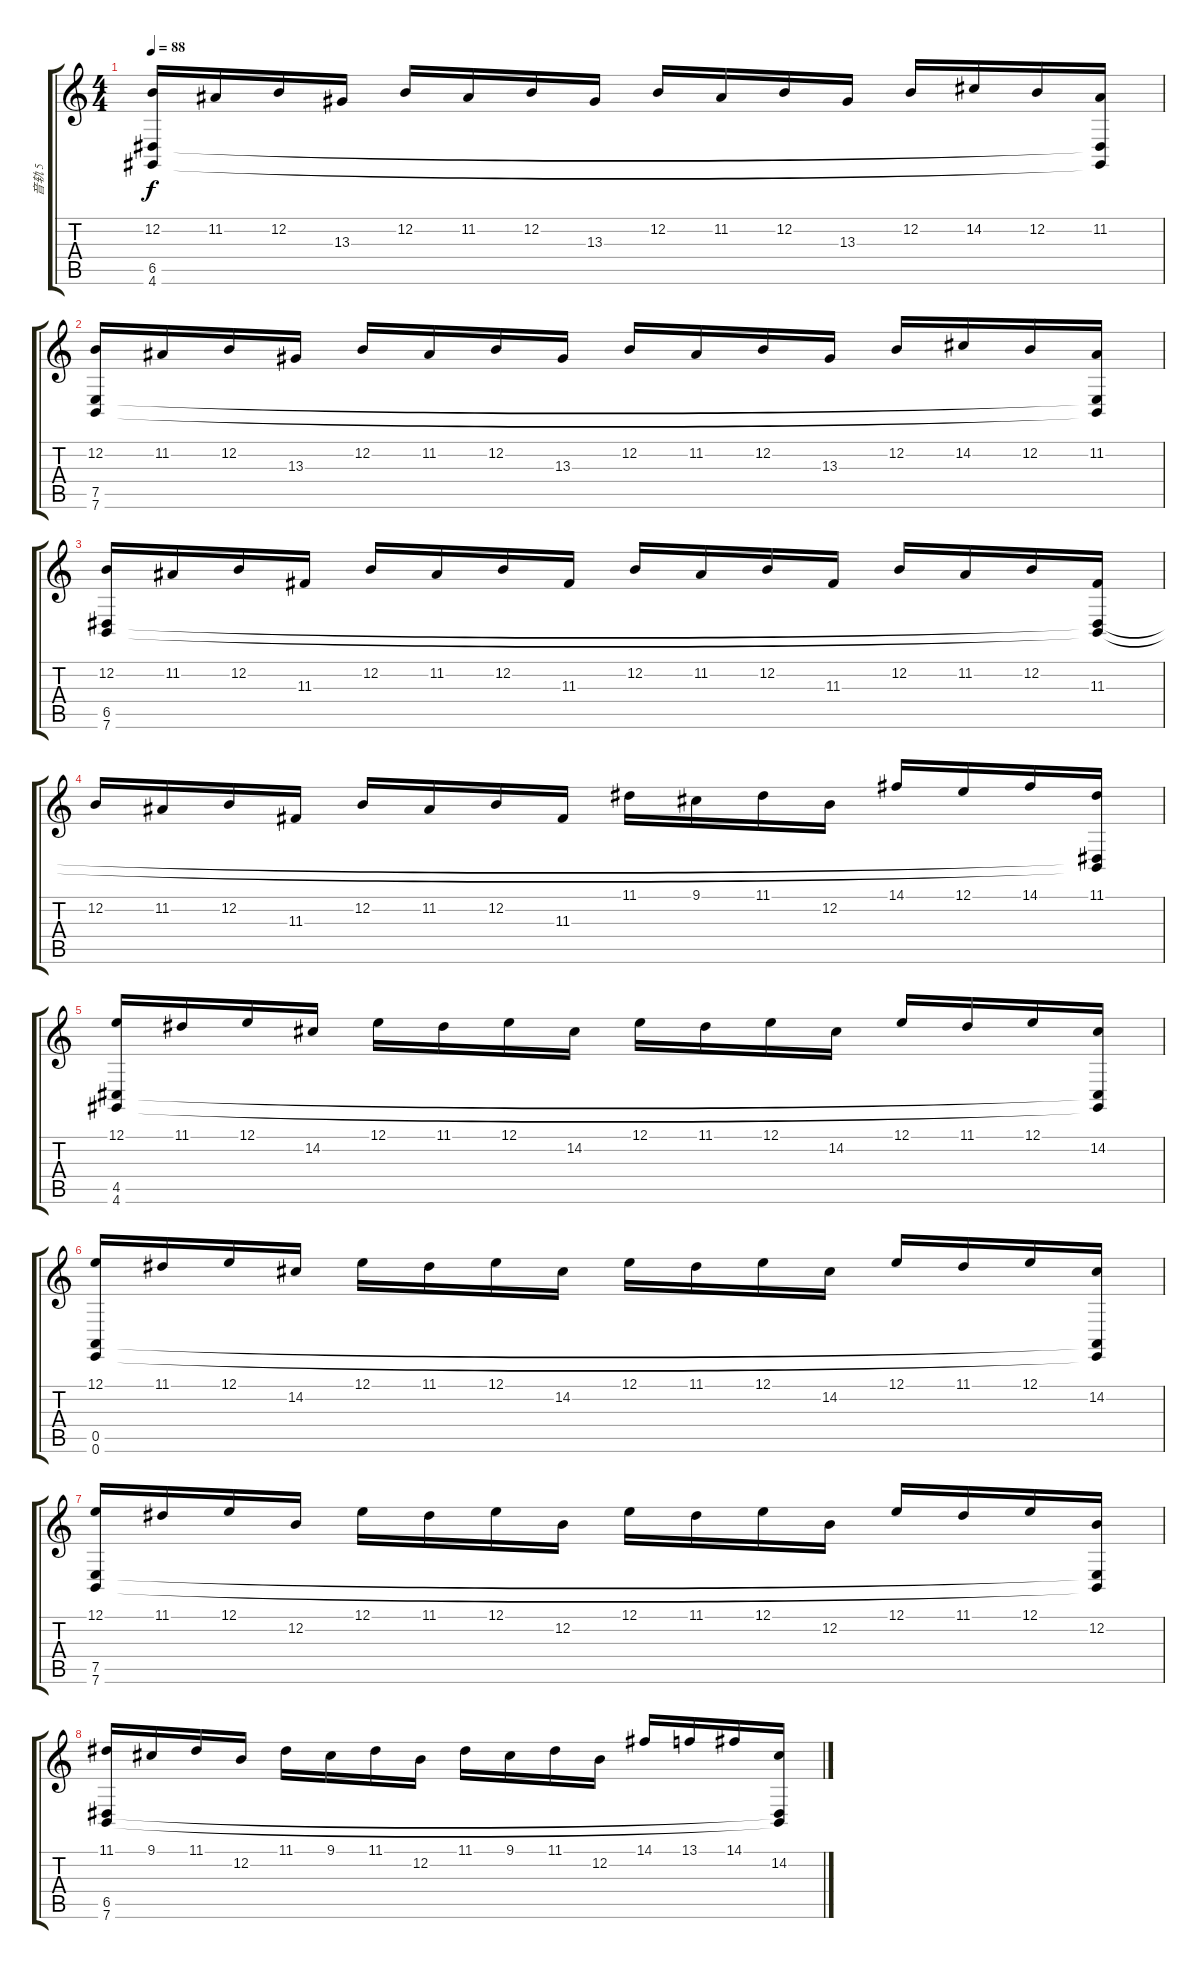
\track ("音轨 5" "音轨 5") {instrument stringensemble2}
\staff {score tabs}
\tuning (E4 B3 G3 D3 A2 E2) {hide}
\ts (4 4)
\tempo 88
\clef g2
\ks c
(12.2 6.5 4.6).16{dy f} 11.2.16 12.2.16 13.3.16 12.2.16 11.2.16 12.2.16 13.3.16 12.2.16 11.2.16 12.2.16 13.3.16 12.2.16 14.2.16 12.2.16 (11.2 6.5{t} 4.6{t}).16 |
(12.2 7.5 7.6).16 11.2.16 12.2.16 13.3.16 12.2.16 11.2.16 12.2.16 13.3.16 12.2.16 11.2.16 12.2.16 13.3.16 12.2.16 14.2.16 12.2.16 (11.2 7.5{t} 7.6{t}).16 |
(12.2 6.5 7.6).16 11.2.16 12.2.16 11.3.16 12.2.16 11.2.16 12.2.16 11.3.16 12.2.16 11.2.16 12.2.16 11.3.16 12.2.16 11.2.16 12.2.16 (11.3 6.5{t} 7.6{t}).16 |
12.2.16 11.2.16 12.2.16 11.3.16 12.2.16 11.2.16 12.2.16 11.3.16 11.1.16 9.1.16 11.1.16 12.2.16 14.1.16 12.1.16 14.1.16 (11.1 6.5{t} 7.6{t}).16 |
(12.1 4.5 4.6).16 11.1.16 12.1.16 14.2.16 12.1.16 11.1.16 12.1.16 14.2.16 12.1.16 11.1.16 12.1.16 14.2.16 12.1.16 11.1.16 12.1.16 (14.2 4.5{t} 4.6{t}).16 |
(12.1 0.5 0.6).16 11.1.16 12.1.16 14.2.16 12.1.16 11.1.16 12.1.16 14.2.16 12.1.16 11.1.16 12.1.16 14.2.16 12.1.16 11.1.16 12.1.16 (14.2 0.5{t} 0.6{t}).16 |
(12.1 7.5 7.6).16 11.1.16 12.1.16 12.2.16 12.1.16 11.1.16 12.1.16 12.2.16 12.1.16 11.1.16 12.1.16 12.2.16 12.1.16 11.1.16 12.1.16 (12.2 7.5{t} 7.6{t}).16 |
(11.1 6.5 7.6).16 9.1.16 11.1.16 12.2.16 11.1.16 9.1.16 11.1.16 12.2.16 11.1.16 9.1.16 11.1.16 12.2.16 14.1.16 13.1.16 14.1.16 (14.2 6.5{t} 7.6{t}).16
